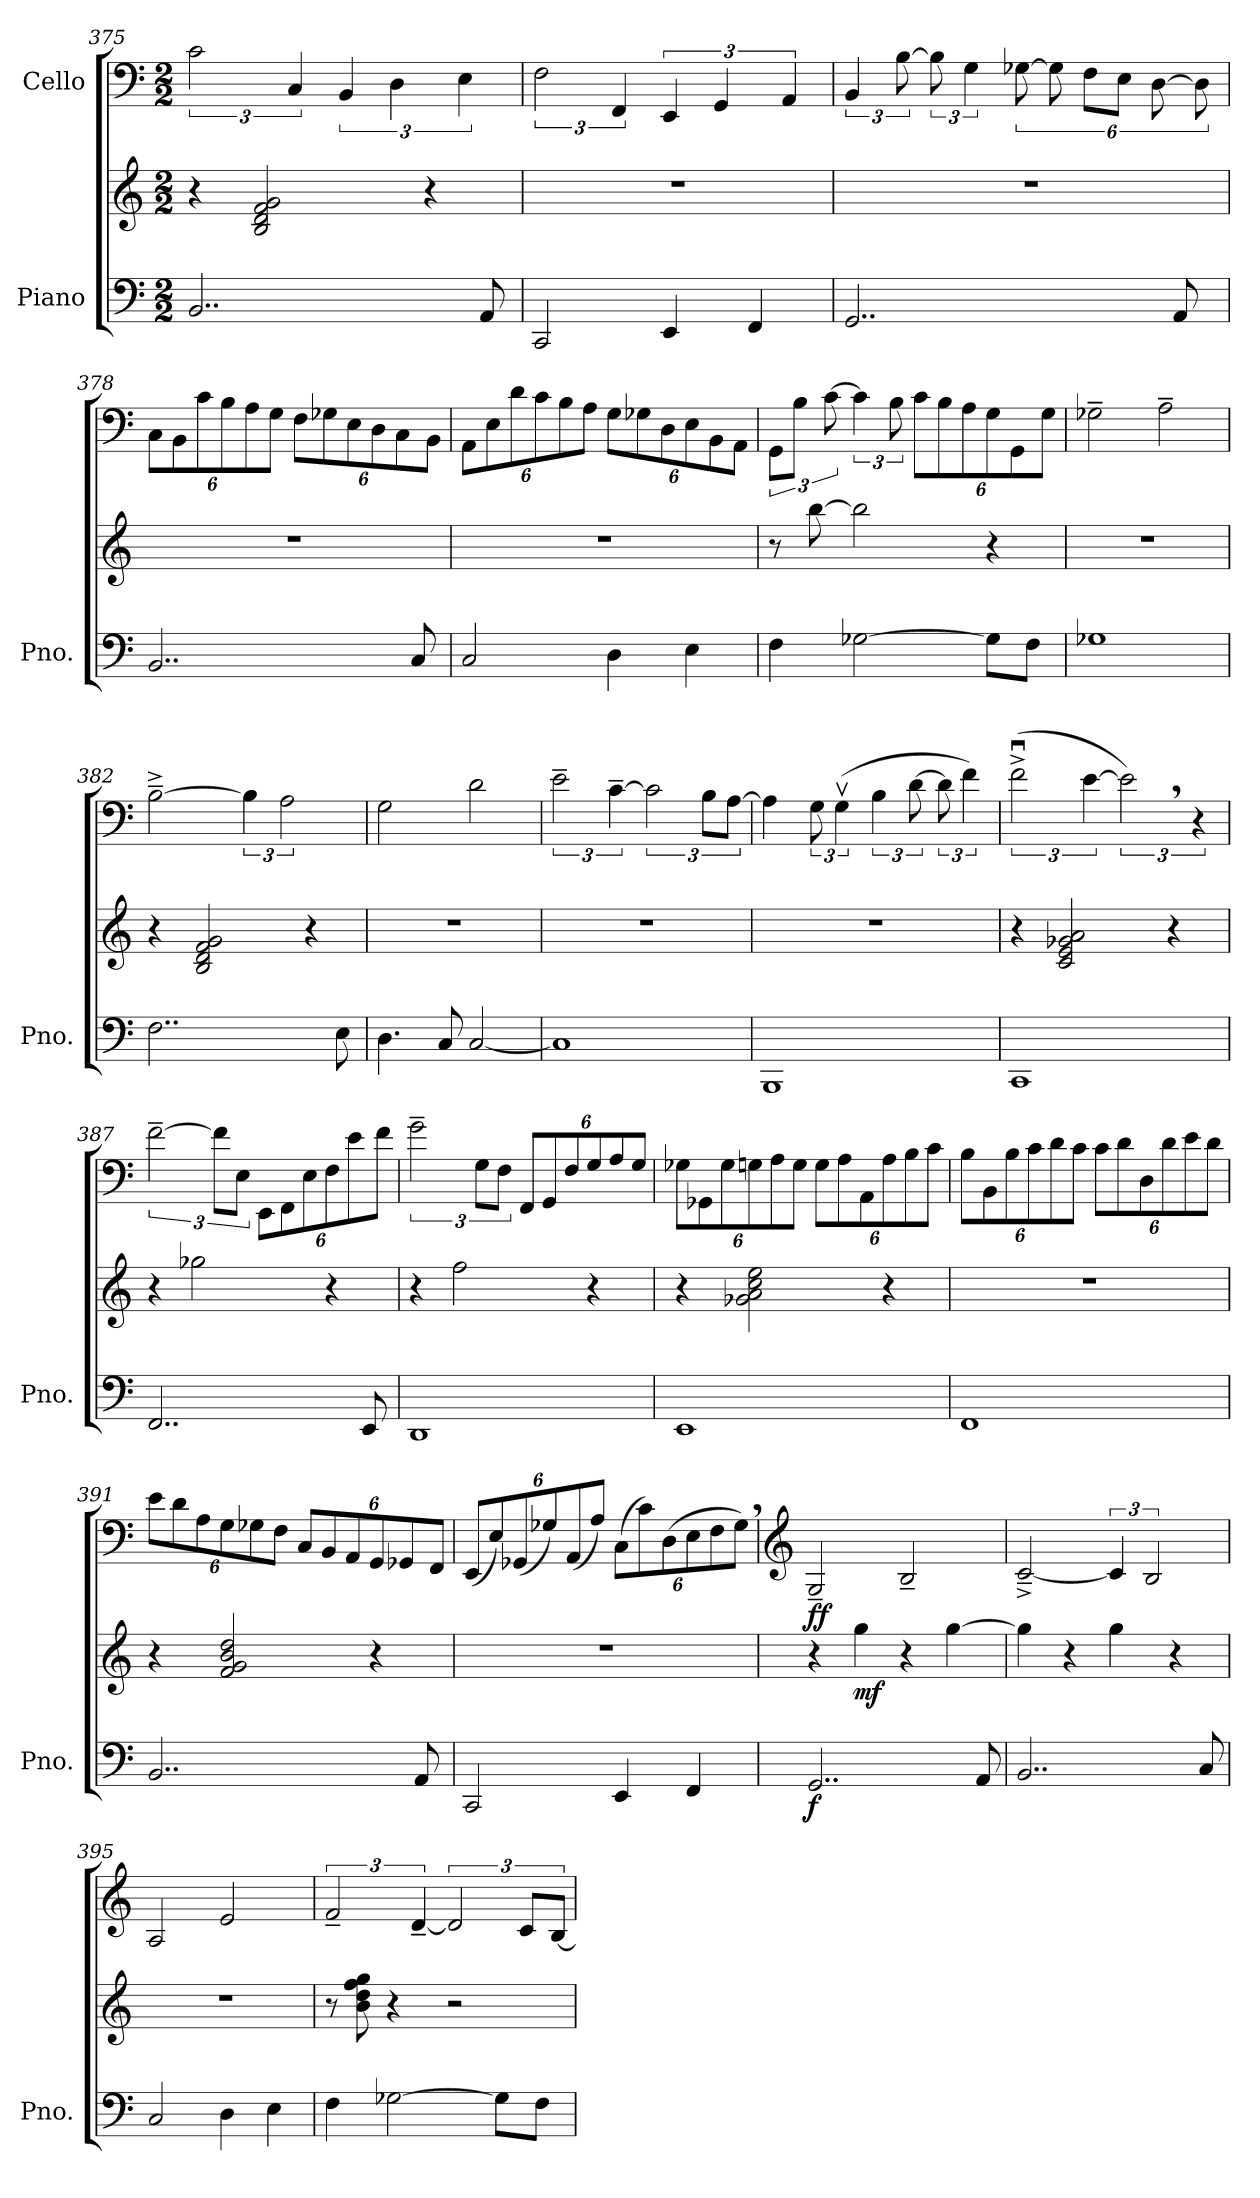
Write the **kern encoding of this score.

**kern	**kern	**dynam	**kern	**dynam
*part2	*part2	*part2	*part1	*part1
*staff3	*staff2	*staff2/3	*staff1	*staff1
*I"Piano	*	*	*I"Cello	*
*I'Pno.	*	*	*	*
*clefF4	*clefG2	*	*clefF4	*
*k[]	*k[]	*	*k[]	*
*M2/2	*M2/2	*	*M2/2	*
=375	=375	=375	=375	=375
2..BB	4r	.	3c	.
.	2B 2d 2f 2g	.	.	.
.	.	.	6C	.
.	.	.	6BB	.
.	.	.	6D	.
.	4r	.	.	.
.	.	.	6E	.
8AA	.	.	.	.
=376	=376	=376	=376	=376
2CC	1r	.	3F	.
.	.	.	6FF	.
4EE	.	.	6EE	.
.	.	.	6GG	.
4FF	.	.	.	.
.	.	.	6AA	.
=377	=377	=377	=377	=377
2..GG	1r	.	6BB	.
.	.	.	[12B	.
.	.	.	12B]	.
.	.	.	6G	.
.	.	.	[12G-X	.
.	.	.	12G-]	.
.	.	.	12FL	.
.	.	.	12EJ	.
.	.	.	[12D	.
8AA	.	.	.	.
.	.	.	12D]	.
=378	=378	=378	=378	=378
2..BB	1r	.	12CL	.
.	.	.	12BB	.
.	.	.	12c	.
.	.	.	12B	.
.	.	.	12A	.
.	.	.	12GJ	.
.	.	.	12FL	.
.	.	.	12G-X	.
.	.	.	12E	.
.	.	.	12D	.
.	.	.	12C	.
8C	.	.	.	.
.	.	.	12BBJ	.
=379	=379	=379	=379	=379
2C	1r	.	12AAL	.
.	.	.	12E	.
.	.	.	12d	.
.	.	.	12c	.
.	.	.	12B	.
.	.	.	12AJ	.
4D	.	.	12GL	.
.	.	.	12G-X	.
.	.	.	12D	.
4E	.	.	12E	.
.	.	.	12BB	.
.	.	.	12AAJ	.
=380	=380	=380	=380	=380
4F	8r	.	12GGL	.
.	.	.	12BJ	.
.	[8bb	.	.	.
.	.	.	[12c	.
[2G-X	2bb]	.	6c]	.
.	.	.	12B	.
.	.	.	12cL	.
.	.	.	12B	.
.	.	.	12A	.
8G-L]	4r	.	12G	.
.	.	.	12GG	.
8FJ	.	.	.	.
.	.	.	12GJ	.
=381	=381	=381	=381	=381
1G-X	1r	.	2G-X~	.
.	.	.	2A~	.
=382	=382	=382	=382	=382
2..F	4r	.	[2B^~	.
.	2B 2d 2f 2g	.	.	.
.	.	.	6B]	.
.	.	.	3A	.
.	4r	.	.	.
8E	.	.	.	.
=383	=383	=383	=383	=383
4.D	1r	.	2G	.
8C	.	.	.	.
[2C	.	.	2d	.
=384	=384	=384	=384	=384
1C]	1r	.	3e~	.
.	.	.	[6c~	.
.	.	.	3c]	.
.	.	.	12BL	.
.	.	.	[12AJ	.
=385	=385	=385	=385	=385
1BBB	1r	.	4A]	.
.	.	.	12G	.
.	.	.	(6Gv	.
.	.	.	6B	.
.	.	.	[12d	.
.	.	.	12d]	.
.	.	.	6f)	.
=386	=386	=386	=386	=386
1CC	4r	.	(3fu^	.
.	2c 2e 2g-X 2a	.	.	.
.	.	.	[6e	.
.	.	.	3e,])	.
.	4r	.	.	.
.	.	.	6r	.
=387	=387	=387	=387	=387
2..FF	4r	.	[3f~	.
.	2gg-X	.	.	.
.	.	.	12fL]	.
.	.	.	12EJ	.
.	.	.	12EEL	.
.	.	.	12FF	.
.	.	.	12E	.
.	4r	.	12F	.
.	.	.	12e	.
8EE	.	.	.	.
.	.	.	12fJ	.
=388	=388	=388	=388	=388
1DD	4r	.	3g~	.
.	2ff	.	.	.
.	.	.	12GL	.
.	.	.	12FJ	.
.	.	.	12FFL	.
.	.	.	12GG	.
.	.	.	12F	.
.	4r	.	12G	.
.	.	.	12A	.
.	.	.	12GJ	.
=389	=389	=389	=389	=389
1EE	4r	.	12G-XL	.
.	.	.	12GG-X	.
.	.	.	12G-	.
.	2g-X 2a 2cc 2ee	.	12Gn	.
.	.	.	12A	.
.	.	.	12GJ	.
.	.	.	12GL	.
.	.	.	12A	.
.	.	.	12AA	.
.	4r	.	12A	.
.	.	.	12B	.
.	.	.	12cJ	.
=390	=390	=390	=390	=390
1FF	1r	.	12BL	.
.	.	.	12BB	.
.	.	.	12B	.
.	.	.	12c	.
.	.	.	12d	.
.	.	.	12cJ	.
.	.	.	12cL	.
.	.	.	12d	.
.	.	.	12D	.
.	.	.	12d	.
.	.	.	12e	.
.	.	.	12dJ	.
=391	=391	=391	=391	=391
2..BB	4r	.	12eL	.
.	.	.	12d	.
.	.	.	12A	.
.	2f 2g 2b 2dd	.	12G	.
.	.	.	12G-X	.
.	.	.	12FJ	.
.	.	.	12CL	.
.	.	.	12BB	.
.	.	.	12AA	.
.	4r	.	12GG	.
.	.	.	12GG-X	.
8AA	.	.	.	.
.	.	.	12FFJ	.
=392	=392	=392	=392	=392
2CC	1r	.	(12EEL	.
.	.	.	12E)	.
.	.	.	(12GG-X	.
.	.	.	12G-X)	.
.	.	.	(12AA	.
.	.	.	12AJ)	.
4EE	.	.	(12CL	.
.	.	.	12c)	.
.	.	.	(12D	.
4FF	.	.	12E	.
.	.	.	12F	.
.	.	.	12G-,J)	.
=393	=393	=393	=393	=393
*	*	*	*clefG2	*
!	!	!LO:DY:b=2	!	!LO:DY:b
2..GG	4r	f	2G~	ff
!	!	!LO:DY:b	!	!
.	4gg	mf	.	.
.	4r	.	2B~	.
.	[4gg	.	.	.
8AA	.	.	.	.
=394	=394	=394	=394	=394
2..BB	4gg]	.	[2c^~	.
.	4r	.	.	.
.	4gg	.	6c]	.
.	.	.	3B	.
.	4r	.	.	.
8C	.	.	.	.
=395	=395	=395	=395	=395
2C	1r	.	2A	.
4D	.	.	2e	.
4E	.	.	.	.
=396	=396	=396	=396	=396
4F	8r	.	3f~	.
.	8b 8dd 8ff 8gg	.	.	.
[2G-X	4r	.	.	.
.	.	.	[6d~	.
.	2r	.	3d]	.
8G-L]	.	.	.	.
.	.	.	12cL	.
8FJ	.	.	.	.
.	.	.	[12BJ	.
=	=	=	=	=
*-	*-	*-	*-	*-
